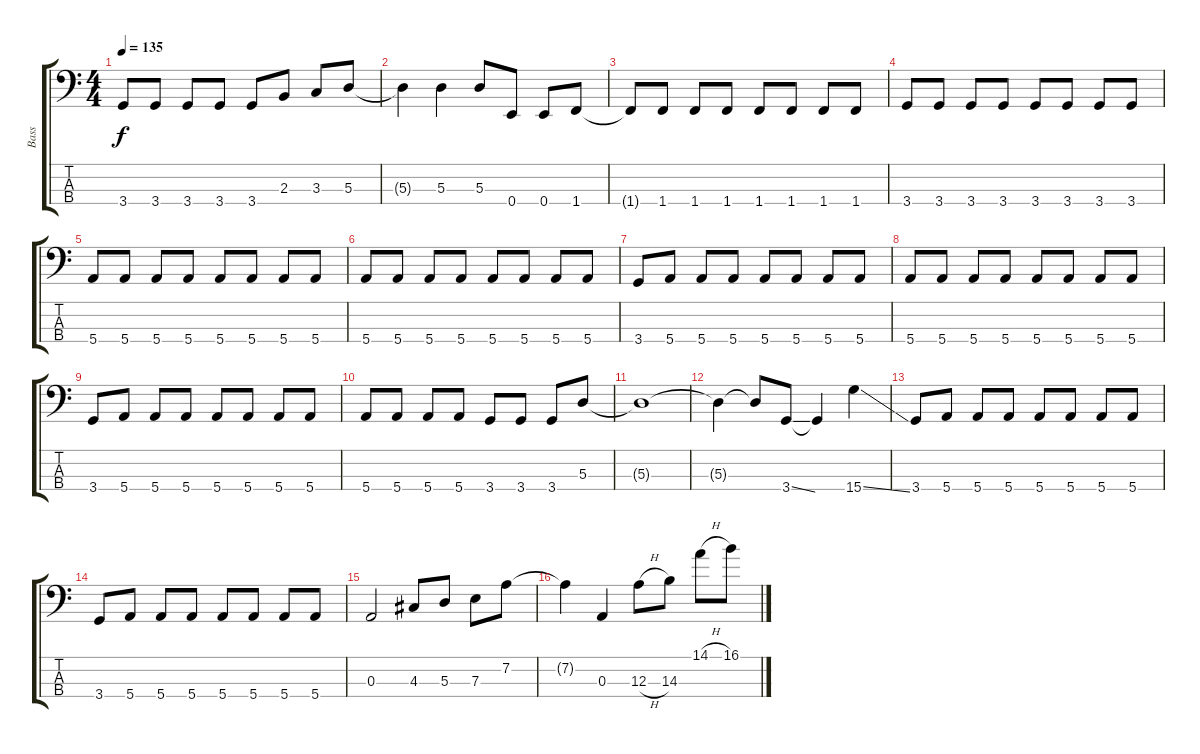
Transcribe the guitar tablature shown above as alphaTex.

\track ("Bass" "Bass") {instrument electricbasspick}
\staff {score tabs}
\tuning (G2 D2 A1 E1) {hide}
\ts (4 4)
\tempo 135
\clef f4
\ks c
3.4.8{dy f} 3.4.8 3.4.8 3.4.8 3.4.8 2.3.8 3.3.8 5.3.8 |
5.3{t}.4 5.3.4 5.3.8 0.4.8 0.4.8 1.4.8 |
1.4{t}.8 1.4.8 1.4.8 1.4.8 1.4.8 1.4.8 1.4.8 1.4.8 |
3.4.8 3.4.8 3.4.8 3.4.8 3.4.8 3.4.8 3.4.8 3.4.8 |
5.4.8 5.4.8 5.4.8 5.4.8 5.4.8 5.4.8 5.4.8 5.4.8 |
5.4.8 5.4.8 5.4.8 5.4.8 5.4.8 5.4.8 5.4.8 5.4.8 |
3.4.8 5.4.8 5.4.8 5.4.8 5.4.8 5.4.8 5.4.8 5.4.8 |
5.4.8 5.4.8 5.4.8 5.4.8 5.4.8 5.4.8 5.4.8 5.4.8 |
3.4.8 5.4.8 5.4.8 5.4.8 5.4.8 5.4.8 5.4.8 5.4.8 |
5.4.8 5.4.8 5.4.8 5.4.8 3.4.8 3.4.8 3.4.8 5.3.8 |
5.3{t}.1 |
5.3{t}.4 5.3{t}.8 3.4{ss}.8 3.4{t}.4 15.4{ss}.4 |
3.4.8 5.4.8 5.4.8 5.4.8 5.4.8 5.4.8 5.4.8 5.4.8 |
3.4.8 5.4.8 5.4.8 5.4.8 5.4.8 5.4.8 5.4.8 5.4.8 |
0.3.2 4.3.8 5.3.8 7.3.8 7.2.8 |
7.2{t}.4 0.3.4 12.3{h}.8 14.3.8 14.1{h}.8 16.1.8
